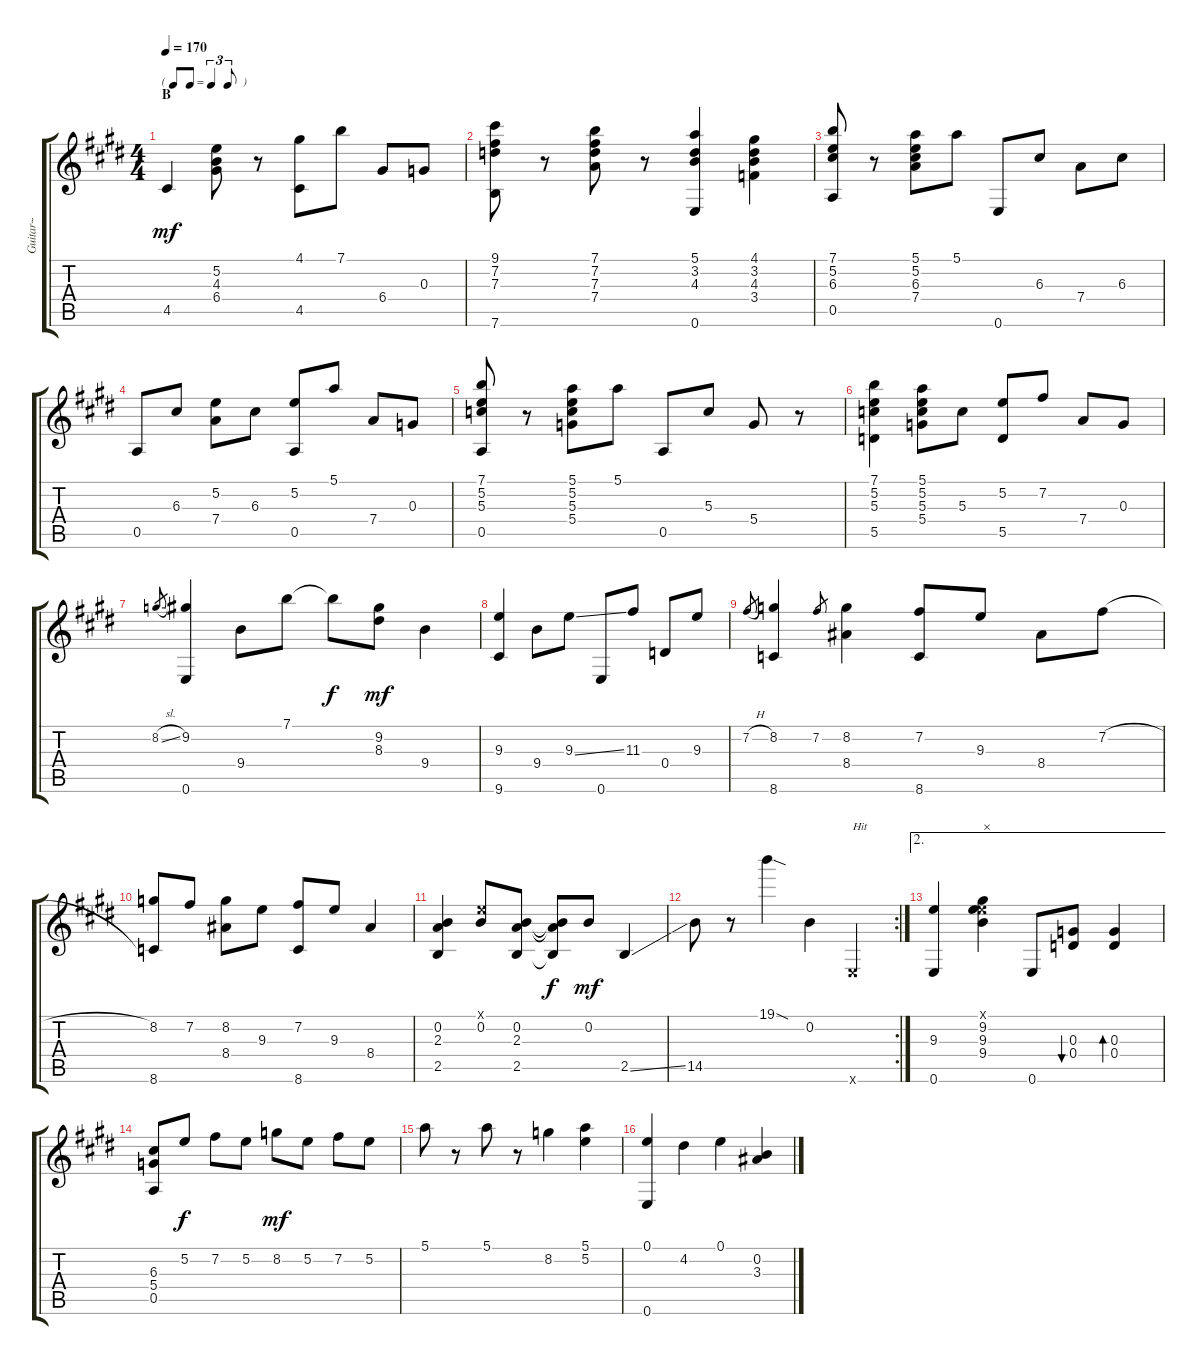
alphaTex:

\track ("Guitar~" "Guitar~") {instrument acousticguitarnylon}
\staff {score tabs}
\tuning (E4 B3 G3 D3 A2 E2) {hide}
\ts (4 4)
\tf triplet8th
\section ("" "B")
\tempo 170
\clef g2
\ks e
4.5.4{dy mf} (5.2 4.3 6.4).8 r.8 (4.1 4.5).8 7.1.8 6.4.8 0.3.8 |
(9.1 7.2 7.3 7.6).8 r.8 (7.1 7.2 7.3 7.4).8 r.8 (5.1 3.2 4.3 0.6).4 (4.1 3.2 4.3 3.4).4 |
(7.1 5.2 6.3 0.5).8 r.8 (5.1 5.2 6.3 7.4).8 5.1.8 0.6.8 6.3.8 7.4.8 6.3.8 |
0.5.8 6.3.8 (5.2 7.4).8 6.3.8 (5.2 0.5).8 5.1.8 7.4.8 0.3.8 |
(7.1 5.2 5.3 0.5).8 r.8 (5.1 5.2 5.3 5.4).8 5.1.8 0.5.8 5.3.8 5.4.8 r.8 |
(7.1 5.2 5.3 5.5).4 (5.1 5.2 5.3 5.4).8 5.3.8 (5.2 5.5).8 7.2.8 7.4.8 0.3.8 |
8.2{sl}.8{gr} (9.2 0.6).4 9.4.8 7.1.8 7.1{t}.8{dy f} (9.2 8.3).8{dy mf} 9.4.4 |
(9.3 9.6).4 9.4.8 9.3{ss}.8 0.6.8 11.3.8 0.4.8 9.3.8 |
7.2{h}.8{gr} (8.2 8.6).4 7.2.8{gr} (8.2 8.4).4 (7.2 8.6).8 9.3.8 8.4.8 7.2{h}.8 |
(8.2 8.6).8 7.2.8 (8.2 8.4).8 9.3.8 (7.2 8.6).8 9.3.8 8.4.4 |
(0.2 2.3 2.5).4 (0.1{x} 0.2).8 (0.2 2.3 2.5).8 (0.2{t} 2.3{t} 2.5{t}).8{dy f} 0.2.8{dy mf} 2.5{ss}.4 |
\rc 2
14.5.8 r.8 19.1{sod}.4 0.2.4 0.6{x}.4{txt "Hit"} |
\ae 2
(9.3 0.6).4 (0.1{x} 9.2 9.3 9.4).4{txt "×"} 0.6.8 (0.3 0.4).8{bu 60} (0.3 0.4).4{bd 60} |
(6.3 5.4 0.5).8 5.2.8{dy f} 7.2.8 5.2.8 8.2.8{dy mf} 5.2.8 7.2.8 5.2.8 |
5.1.8 r.8 5.1.8 r.8 8.2.4 (5.1 5.2).4 |
(0.1 0.6).4 4.2.4 0.1.4 (0.2 3.3).4
